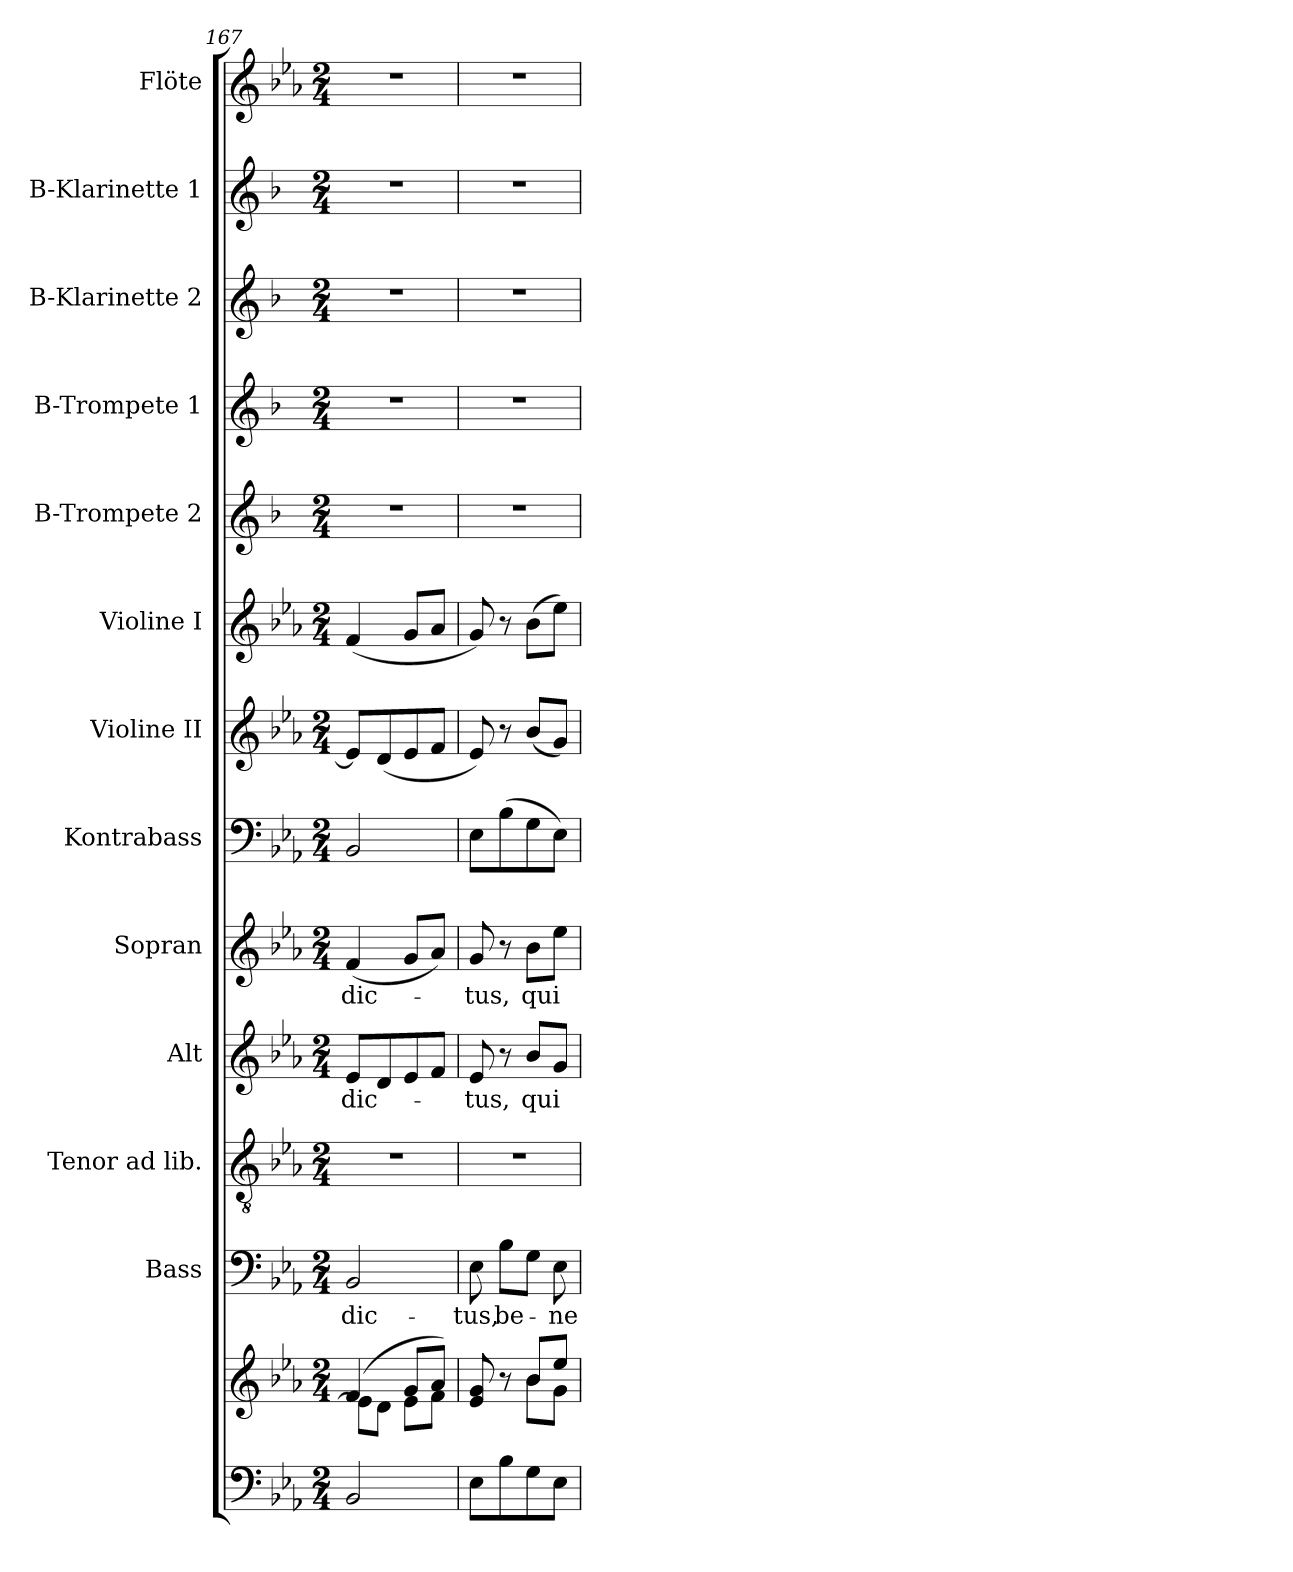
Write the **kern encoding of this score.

**kern	**kern	**kern	**text	**kern	**kern	**text	**kern	**text	**kern	**kern	**kern	**kern	**kern	**kern	**kern	**kern
*part13	*part13	*part12	*part12	*part11	*part10	*part10	*part9	*part9	*part8	*part7	*part6	*part5	*part4	*part3	*part2	*part1
*staff14	*staff13	*staff12	*staff12	*staff11	*staff10	*staff10	*staff9	*staff9	*staff8	*staff7	*staff6	*staff5	*staff4	*staff3	*staff2	*staff1
*	*	*I"Bass	*	*I"Tenor ad lib.	*I"Alt	*	*I"Sopran	*	*I"Kontrabass	*I"Violine II	*I"Violine I	*I"B-Trompete 2	*I"B-Trompete 1	*I"B-Klarinette 2	*I"B-Klarinette 1	*I"Flöte
*	*	*I'B.	*	*I'T.	*I'A.	*	*I'S.	*	*I'Kb.	*I'Vl. II	*I'Vl. I	*I'B Trp. 2	*I'B Trp. 1	*I'B Kl. 2	*I'B Kl. 1	*I'Fl.
*clefF4	*clefG2	*clefF4	*	*clefGv2	*clefG2	*	*clefG2	*	*clefF4	*clefG2	*clefG2	*clefG2	*clefG2	*clefG2	*clefG2	*clefG2
*	*	*	*	*	*	*	*	*	*ITrd7c12	*	*	*ITrd1c2	*ITrd1c2	*ITrd1c2	*ITrd1c2	*
*k[b-e-a-]	*k[b-e-a-]	*k[b-e-a-]	*	*k[b-e-a-]	*k[b-e-a-]	*	*k[b-e-a-]	*	*k[b-e-a-]	*k[b-e-a-]	*k[b-e-a-]	*k[b-e-a-]	*k[b-e-a-]	*k[b-e-a-]	*k[b-e-a-]	*k[b-e-a-]
*E-:	*E-:	*E-:	*	*E-:	*E-:	*	*E-:	*	*E-:	*E-:	*E-:	*E-:	*E-:	*E-:	*E-:	*E-:
*M2/4	*M2/4	*M2/4	*	*M2/4	*M2/4	*	*M2/4	*	*M2/4	*M2/4	*M2/4	*M2/4	*M2/4	*M2/4	*M2/4	*M2/4
=167	=167	=167	=167	=167	=167	=167	=167	=167	=167	=167	=167	=167	=167	=167	=167	=167
*	*^	*	*	*	*	*	*	*	*	*	*	*	*	*	*	*
!	!	!	!	!LO:LY:b	!	!	!LO:LY:b	!	!LO:LY:b	!	!	!	!	!	!	!	!
2BB-/	(4f/	8e-\L]	2BB-/	-dic-	2r	8e-/L	-dic-	(<4f/	-dic-	2BBB-/	8e-/L]	(<4f/	2r	2r	2r	2r	2r
.	.	8d\J	.	.	.	8d/	.	.	.	.	(<8d/	.	.	.	.	.	.
.	8g/L	8e-\L	.	.	.	8e-/	.	8g/L	.	.	8e-/	8g/L	.	.	.	.	.
.	8a-/J)	8f\J	.	.	.	8f/J	.	8a-/J)	.	.	8f/J	8a-/J	.	.	.	.	.
=168	=168	=168	=168	=168	=168	=168	=168	=168	=168	=168	=168	=168	=168	=168	=168	=168	=168
!	!	!	!	!LO:LY:b	!	!	!LO:LY:b	!	!LO:LY:b	!	!	!	!	!	!	!	!
8E-\L	8e-/ 8g/	4ryy	8E-\	-tus,	2r	8e-/	-tus,	8g/	-tus,	8EE-\L	8e-/)	8g/)	2r	2r	2r	2r	2r
!	!	!	!	!LO:LY:b	!	!	!	!	!	!	!	!	!	!	!	!	!
8B-\	8r	.	8B-\L	be-	.	8r	.	8r	.	(>8BB-\	8r	8r	.	.	.	.	.
!	!	!	!	!	!	!	!LO:LY:b	!	!LO:LY:b	!	!	!	!	!	!	!	!
8G\	8b-/L	8b-\L	8G\J	.	.	8b-/L	qui	8b-\L	qui	8GG\	(<8b-/L	(>8b-\L	.	.	.	.	.
!	!	!	!	!LO:LY:b	!	!	!	!	!	!	!	!	!	!	!	!	!
8E-\J	8ee-/J	8g\J	8E-\	-ne-	.	8g/J	.	8ee-\J	.	8EE-\J)	8g/J)	8ee-\J)	.	.	.	.	.
*	*v	*v	*	*	*	*	*	*	*	*	*	*	*	*	*	*	*
=	=	=	=	=	=	=	=	=	=	=	=	=	=	=	=	=
*-	*-	*-	*-	*-	*-	*-	*-	*-	*-	*-	*-	*-	*-	*-	*-	*-
